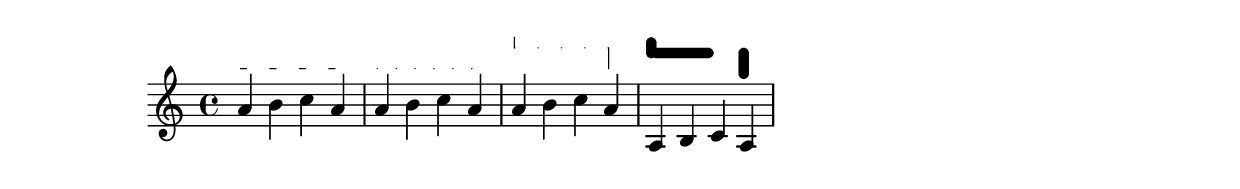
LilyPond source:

%% Do not edit this file; it is auto-generated from LSR http://lsr.dsi.unimi.it
%% This file is in the public domain.
\version "2.11.51"

\header {
  lsrtags = "expressive-marks, text, tweaks-and-overrides"

  texidoc = "
The @code{\\startTextSpan} and @code{\\stopTextSpan} commands allow the
creation of text spanners as easily as pedal indications or
octavations. Override some properties of the @code{TextSpanner} object
to modify its output.

"
  doctitle = "Creating text spanners"
} % begin verbatim
\relative c'' {
  \override TextSpanner  #'edge-text = #'("bla" . "blu")
  a \startTextSpan
  b c
  a \stopTextSpan
  
  \override TextSpanner  #'dash-period = #2
  \override TextSpanner  #'dash-fraction = #0.0
  a \startTextSpan
  b c
  a \stopTextSpan
  
  \revert TextSpanner #'style
  \override TextSpanner  #'style = #'dashed-line \override TextSpanner #'bound-details #'left #'text = \markup { \draw-line #'(0 . 1) }
 \override TextSpanner #'bound-details #'right #'text = \markup { \draw-line #'(0 . -2) }

  a \startTextSpan
  b c
  a \stopTextSpan
  
  \set Staff.middleCPosition = #-13
  \override TextSpanner  #'dash-period = #10
  \override TextSpanner  #'dash-fraction = #0.5
  \override TextSpanner  #'thickness = #10
  a \startTextSpan
  b c
  a \stopTextSpan
  \set Staff.middleCPosition = #-6
}
